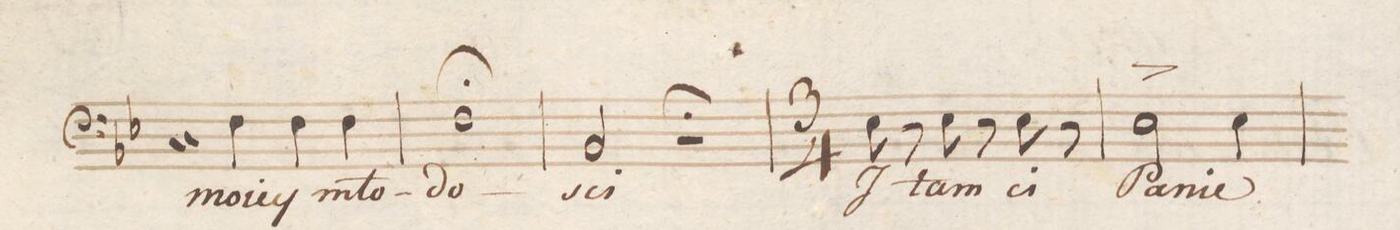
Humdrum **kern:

**kern	**text	**dynam
*I"Baſso.	*	*
*clefF4	*	*
*k[b-e-]	*	*
*met(C.|)	*	*
*M2/2	*	*
4r	.	.
4F\	mo-	.
4F\	-iey	.
4F\	mło-	.
=70	=70	=70
1F;	-do-	.
=71	=71	=71
2BB-/	-sci	.
2r;	.	.
=72||	=72||	=72||
*M3/4	*	*
8E-\	J	.
8r	.	.
8E-\	tam	.
8r	.	.
8E-\	ci	.
8r	.	.
=73	=73	=73
2E-^\	Pa-	.
4E-\	-nie	.
=74	=74	=74
*-	*-	*-
